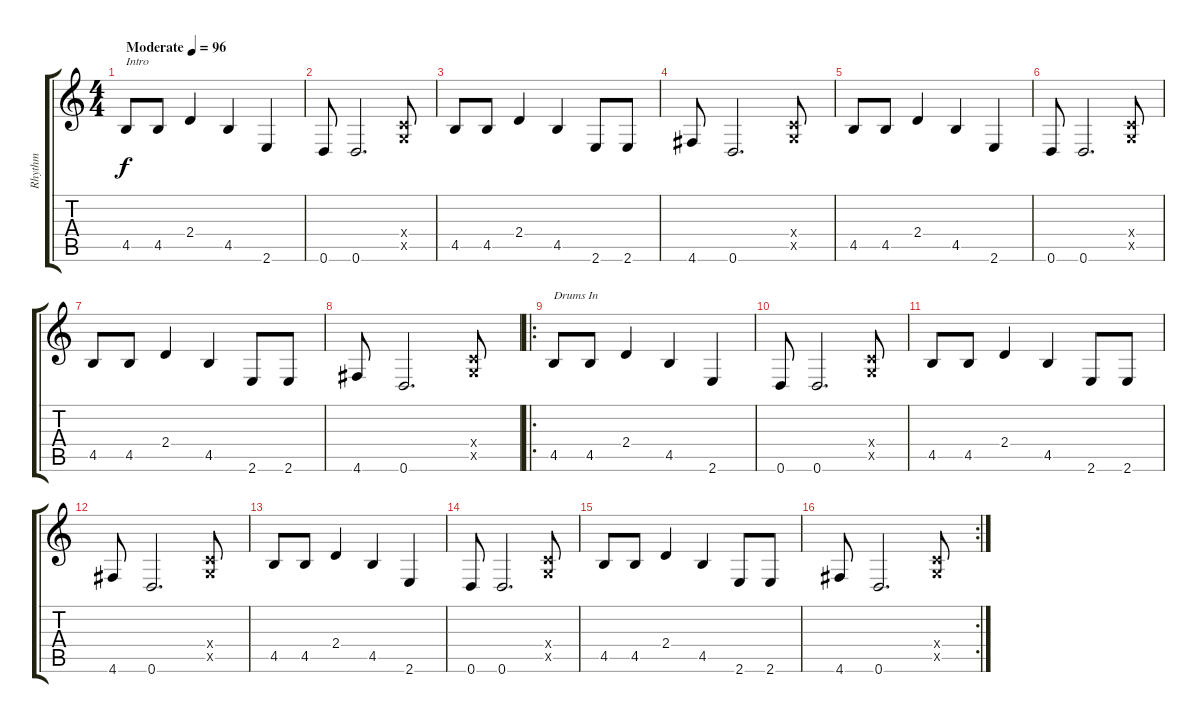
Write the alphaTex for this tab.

\track ("Rhythm" "Rhythm") {instrument electricguitarclean}
\staff {score tabs}
\tuning (D4 A3 F3 C3 G2 D2) {hide}
\ts (4 4)
\tempo (96 "Moderate")
\clef g2
\ks c
4.5.8{txt "Intro" dy f instrument electricguitarclean} 4.5.8 2.4.4 4.5.4 2.6.4 |
0.6.8 0.6.2{d} (0.4{x} 0.5{x}).8 |
4.5.8 4.5.8 2.4.4 4.5.4 2.6.8 2.6.8 |
4.6.8 0.6.2{d} (0.4{x} 0.5{x}).8 |
4.5.8 4.5.8 2.4.4 4.5.4 2.6.4 |
0.6.8 0.6.2{d} (0.4{x} 0.5{x}).8 |
4.5.8 4.5.8 2.4.4 4.5.4 2.6.8 2.6.8 |
4.6.8 0.6.2{d} (0.4{x} 0.5{x}).8 |
\ro
4.5.8{txt "Drums In"} 4.5.8 2.4.4 4.5.4 2.6.4 |
0.6.8 0.6.2{d} (0.4{x} 0.5{x}).8 |
4.5.8 4.5.8 2.4.4 4.5.4 2.6.8 2.6.8 |
4.6.8 0.6.2{d} (0.4{x} 0.5{x}).8 |
4.5.8 4.5.8 2.4.4 4.5.4 2.6.4 |
0.6.8 0.6.2{d} (0.4{x} 0.5{x}).8 |
4.5.8 4.5.8 2.4.4 4.5.4 2.6.8 2.6.8 |
\rc 2
4.6.8 0.6.2{d} (0.4{x} 0.5{x}).8
